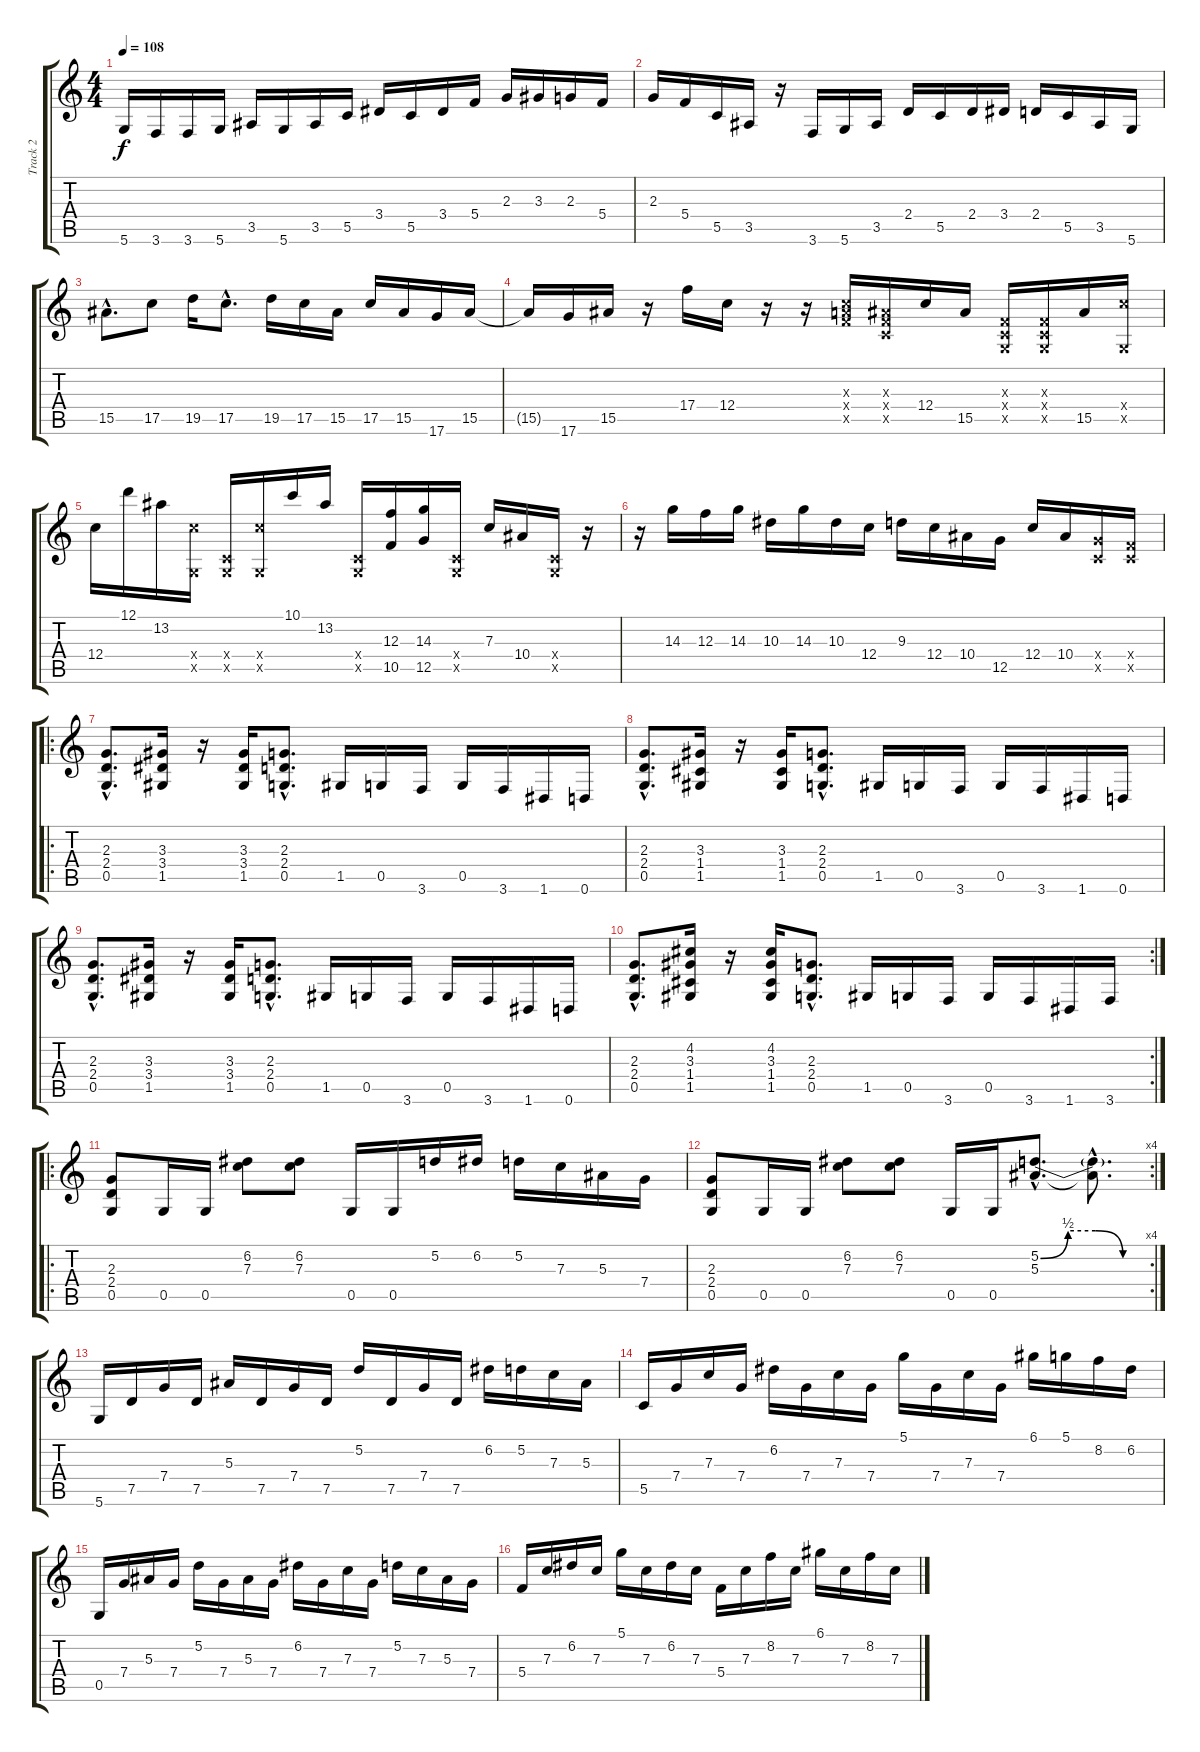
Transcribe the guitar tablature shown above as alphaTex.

\track ("Track 2" "Track 2") {instrument overdrivenguitar}
\staff {score tabs}
\tuning (D4 A3 F3 C3 G2 D2) {hide}
\ts (4 4)
\tempo 108
\clef g2
\ks c
5.6.16{dy f} 3.6.16 3.6.16 5.6.16 3.5.16 5.6.16 3.5.16 5.5.16 3.4.16 5.5.16 3.4.16 5.4.16 2.3.16 3.3.16 2.3.16 5.4.16 |
2.3.16 5.4.16 5.5.16 3.5.16 r.16 3.6.16 5.6.16 3.5.16 2.4.16 5.5.16 2.4.16 3.4.16 2.4.16 5.5.16 3.5.16 5.6.16 |
15.5{hac}.8{d} 17.5.8 19.5.16 17.5{hac}.8{d} 19.5.16 17.5.16 15.5.16 17.5.16 15.5.16 17.6.16 15.5.16 |
15.5{t}.16 17.6.16 15.5.16 r.16 17.4.16 12.4.16 r.16 r.16 (0.3{x} 12.4{x} 14.5{x}).16 (0.3{x} 0.4{x} 15.5{x}).16 12.4.16 15.5.16 (0.3{x} 0.4{x} 0.5{x}).16 (0.3{x} 0.4{x} 0.5{x}).16 15.5.16 (12.4{x} 0.5{x}).16 |
12.4.16 12.1.16 13.2.16 (12.4{x} 0.5{x}).16 (0.4{x} 0.5{x}).16 (12.4{x} 0.5{x}).16 10.1.16 13.2.16 (0.4{x} 0.5{x}).16 (12.3 10.5).16 (14.3 12.5).16 (0.4{x} 0.5{x}).16 7.3.16 10.4.16 (0.4{x} 0.5{x}).16 r.16 |
r.16 14.3.16 12.3.16 14.3.16 10.3.16 14.3.16 10.3.16 12.4.16 9.3.16 12.4.16 10.4.16 12.5.16 12.4.16 10.4.16 (0.4{x} 12.5{x}).16 (0.4{x} 10.5{x}).16 |
\ro
(2.3{hac} 2.4{hac} 0.5{hac}).8{d} (3.3 3.4 1.5).16 r.16 (3.3 3.4 1.5).16 (2.3{hac} 2.4{hac} 0.5{hac}).8{d} 1.5.16 0.5.16 3.6.16 0.5.16 3.6.16 1.6.16 0.6.16 |
(2.3{hac} 2.4{hac} 0.5{hac}).8{d} (3.3 1.4 1.5).16 r.16 (3.3 1.4 1.5).16 (2.3{hac} 2.4{hac} 0.5{hac}).8{d} 1.5.16 0.5.16 3.6.16 0.5.16 3.6.16 1.6.16 0.6.16 |
(2.3{hac} 2.4{hac} 0.5{hac}).8{d} (3.3 3.4 1.5).16 r.16 (3.3 3.4 1.5).16 (2.3{hac} 2.4{hac} 0.5{hac}).8{d} 1.5.16 0.5.16 3.6.16 0.5.16 3.6.16 1.6.16 0.6.16 |
\rc 2
(2.3{hac} 2.4{hac} 0.5{hac}).8{d} (4.2 3.3 1.4 1.5).16 r.16 (4.2 3.3 1.4 1.5).16 (2.3{hac} 2.4{hac} 0.5{hac}).8{d} 1.5.16 0.5.16 3.6.16 0.5.16 3.6.16 1.6.16 3.6.16 |
\ro
(2.3 2.4 0.5).8 0.5.16 0.5.16 (6.2 7.3).8 (6.2 7.3).8 0.5.16 0.5.16 5.2.16 6.2.16 5.2.16 7.3.16 5.3.16 7.4.16 |
\rc 4
(2.3 2.4 0.5).8 0.5.16 0.5.16 (6.2 7.3).8 (6.2 7.3).8 0.5.16 0.5.16 (5.2{be (custom 0 0 15 2 30 2 45 0 60 0) hac} 5.3{hac}).8{d} (5.2{hac t} 5.3{hac t}).8{d} |
5.6.16 7.5.16 7.4.16 7.5.16 5.3.16 7.5.16 7.4.16 7.5.16 5.2.16 7.5.16 7.4.16 7.5.16 6.2.16 5.2.16 7.3.16 5.3.16 |
5.5.16 7.4.16 7.3.16 7.4.16 6.2.16 7.4.16 7.3.16 7.4.16 5.1.16 7.4.16 7.3.16 7.4.16 6.1.16 5.1.16 8.2.16 6.2.16 |
0.5.16 7.4.16 5.3.16 7.4.16 5.2.16 7.4.16 5.3.16 7.4.16 6.2.16 7.4.16 7.3.16 7.4.16 5.2.16 7.3.16 5.3.16 7.4.16 |
5.4.16 7.3.16 6.2.16 7.3.16 5.1.16 7.3.16 6.2.16 7.3.16 5.4.16 7.3.16 8.2.16 7.3.16 6.1.16 7.3.16 8.2.16 7.3.16
